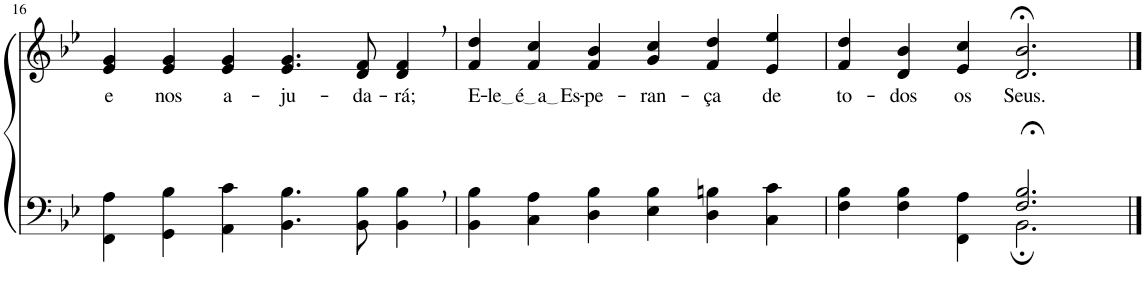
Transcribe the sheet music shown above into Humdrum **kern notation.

**kern	**kern	**text
*part2	*part1	*part1
*staff2	*staff1	*staff1
*I"Parte III e IV	*I"Parte I e II	*
!!LO:PB:g=z
*clefF4	*clefG2	*
*Trd-1c-2	*Trd-1c-2	*
*k[b-e-]	*k[b-e-]	*
*M6/4	*M6/4	*
=16	=16	=16
!	!	!LO:LY:b
4FF\ 4A\	4e-/ 4g/	e
!	!	!LO:LY:b
4GG\ 4B-\	4e-/ 4g/	nos
!	!	!LO:LY:b
4AA\ 4c\	4e-/ 4g/	a-
!	!	!LO:LY:b
4.BB-\ 4.B-\	4.e-/ 4.g/	-ju-
!	!	!LO:LY:b
8BB-\ 8B-\	8d/ 8f/	-da-
!	!	!LO:LY:b
4BB-\, 4B-\,	4d/, 4f/,	-rá;
=17	=17	=17
!	!	!LO:LY:b
4BB-\ 4B-\	4f/ 4dd/	E-
!	!	!LO:LY:b
4C\ 4A\	4f/ 4cc/	le é a Es
!	!	!LO:LY:b
4D\ 4B-\	4f/ 4b-/	-pe-
!	!	!LO:LY:b
4E-\ 4B-\	4g/ 4cc/	-ran-
!	!	!LO:LY:b
4D\ 4Bn\	4f/ 4dd/	-ça
!	!	!LO:LY:b
4C\ 4c\	4e-/ 4ee-/	de
=18	=18	=18
*^	*	*
!	!	!	!LO:LY:b
2.ryy	4F\ 4B-\	4f/ 4dd/	to-
!	!	!	!LO:LY:b
.	4F\ 4B-\	4d/ 4b-/	-dos
!	!	!	!LO:LY:b
.	4FF\ 4A\	4e-/ 4cc/	os
!	!	!	!LO:LY:b
2.F/;< 2.B-/;<	2.BB-;\	2.d/;< 2.b-/;<	Seus.
*v	*v	*	*
==	==	==
*-	*-	*-
